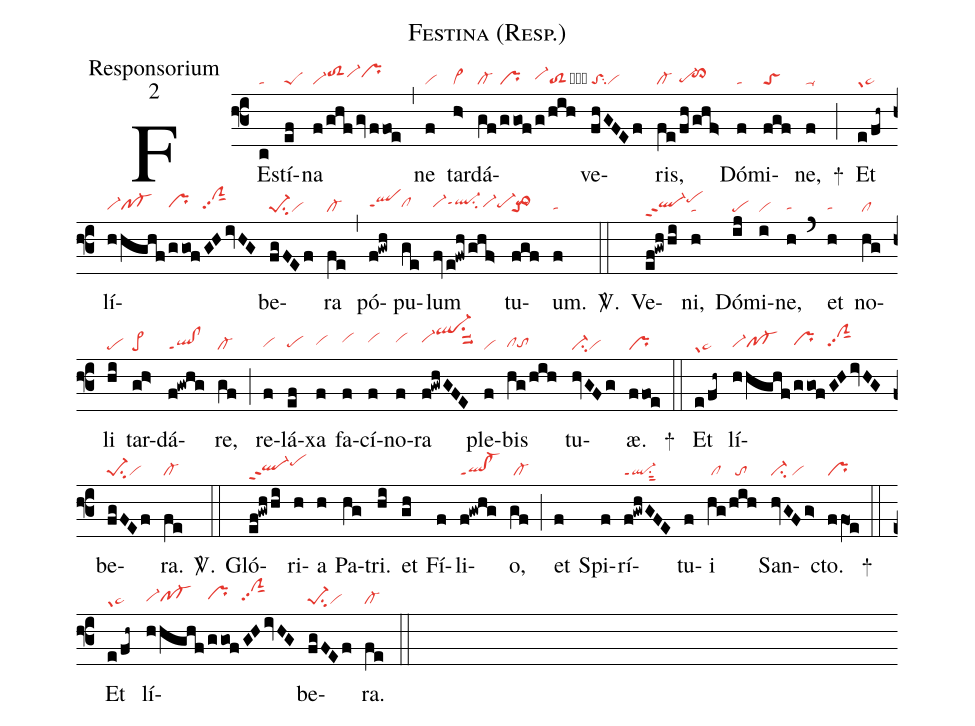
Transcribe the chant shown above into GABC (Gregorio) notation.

name:Festina (Resp.);
office-part:Responsorium;
mode:2;
nabc-lines:1;
%%
(f3)
FEs(c|ta)tí(ef|peS)na(f/ghf/gv/ffoe|vi-toS2hivi-hiprhi) (,)
ne(f|vi) tar(h>|vi>)dá(gf/|cl-|ggof/|pr|g/hih|vi-hhtoS2-hk)ve(fhGFEf|toSsu2vi)ris,(fe/|cl-|fh/|pe-hg|ghf>|to>hi) Dó(f|ta)mi(fgf|toS)ne,(f|ta-) +(;)
Et(e/fh~|grta>) lí(hhghf/|vi-hgpf-hg|ggof/|prhh|GHivHG|clShkpp2sut1)be(fgFEf|pe-1su2vi)ra(fe|cl-) (,)
pó(f!gwh|qlhhppt1)pu(ge|clhh)lum(fve!fwh/ghf>|vi-hhql-hippt1su2vi-hhpe-hhto>hi) tu(fgf|toS)um.(f|tahg) <sp>V/</sp>.(::)
Ve(ef!gwhhi|ql-hhppt2pehj)ni,(h|ta) Dó(ij|pe)mi(i|vi)ne,(h|tahg) (`)
et(h|tahg) no(hg|cl)li(hi|pe) tar(gh>|pe>)dá(f!gwhg|ql!clppt1)re,(gf|cl-) (;)
re(f|vihg)lá(ef|pehg)xa(f|vihh) fa(f|vihi)cí(f|vihi)no(f|vihi)ra(f!gwhGFE|vi-hiql-hlsu1suu2) ple(f|vi)bis(hg/hih|clhgtohg) tu(hvGFg|ci-vi)æ.(ffoe|pr) +(::)
Et(e/fh~|grta>) lí(hhghf/|vi-hgpf-hg|ggof/|prhh|GHivHG|clShkpp2sut1)be(fgFEf|pe-1su2vi)ra.(fe|cl-) <sp>V/</sp>.(::)
Gló(ef!gwhhi|ql-hhppt2pehj)ri(h)a(h) Pa(hg)tri.(hi)
et(gh) Fí(f)li(f!gwhg|ql!cl-ppt1)o,(gf|/cl-) (;)
et(f) Spi(f)rí(f!gwhGFE|ql-ppt1su1sut2)tu(f)i(hg|/cl|/hih|//to) San(hvGFg>|ci-/vi)cto.(ffO1e|pr) +(::)
Et(e/fh~|grta>) lí(hhghf/|vi-hgpf-hg|ggof/|prhh|GHivHG|clShkpp2sut1)be(fgFEf|pe-1su2vi)ra.(fe|cl-) (::)
